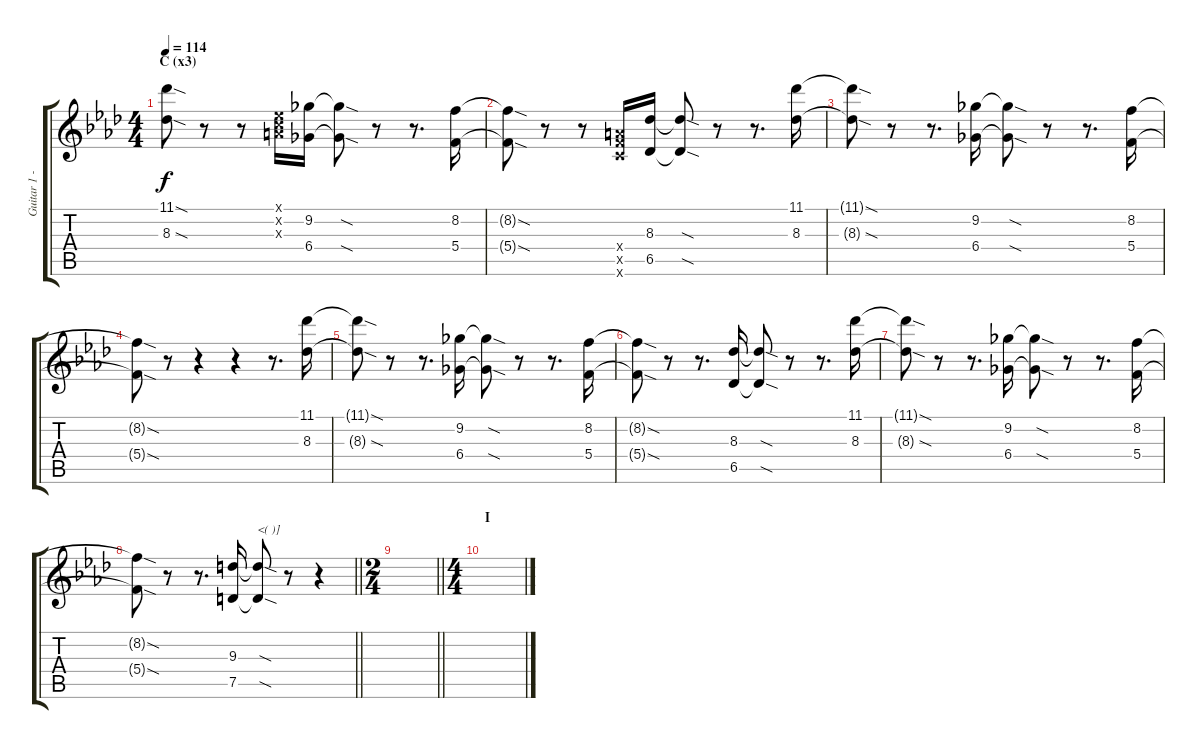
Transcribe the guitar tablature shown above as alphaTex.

\track ("Guitar 1 - Uruha" "Guitar 1 -") {instrument overdrivenguitar}
\staff {score tabs}
\tuning (D4 A3 F3 C3 G2 C2) {hide}
\ts (4 4)
\section ("" "C (x3)")
\tempo 114
\clef g2
\ks ab
(11.1{sod t} 8.3{sod t}).8{dy f} r.8 r.8 (1.1{x} 3.2{x} 4.3{x}).16 (9.2 6.4).16 (9.2{sod t} 6.4{sod t}).8 r.8 r.8{d} (8.2 5.4).16 |
(8.2{sod t} 5.4{sod t}).8 r.8 r.8 (9.4{x} 10.5{x} 12.6{x}).16 (8.3 6.5).16 (8.3{sod t} 6.5{sod t}).8 r.8 r.8{d} (11.1 8.3).16 |
(11.1{sod t} 8.3{sod t}).8 r.8 r.8{d} (9.2 6.4).16 (9.2{sod t} 6.4{sod t}).8 r.8 r.8{d} (8.2 5.4).16 |
(8.2{sod t} 5.4{sod t}).8 r.8 r.4 r.4 r.8{d} (11.1 8.3).16 |
(11.1{sod t} 8.3{sod t}).8 r.8 r.8{d} (9.2 6.4).16 (9.2{sod t} 6.4{sod t}).8 r.8 r.8{d} (8.2 5.4).16 |
(8.2{sod t} 5.4{sod t}).8 r.8 r.8{d} (8.3 6.5).16 (8.3{sod t} 6.5{sod t}).8 r.8 r.8{d} (11.1 8.3).16 |
(11.1{sod t} 8.3{sod t}).8 r.8 r.8{d} (9.2 6.4).16 (9.2{sod t} 6.4{sod t}).8 r.8 r.8{d} (8.2 5.4).16 |
\barLineRight lightlight
(8.2{sod t} 5.4{sod t}).8 r.8 r.8{d} (9.3 7.5).16 (9.3{sod t} 7.5{sod t}).8{txt "<( )]"} r.8 r.4 |
\ts (2 4)
\barLineRight lightlight
|
\ts (4 4)
\section ("" "I")
